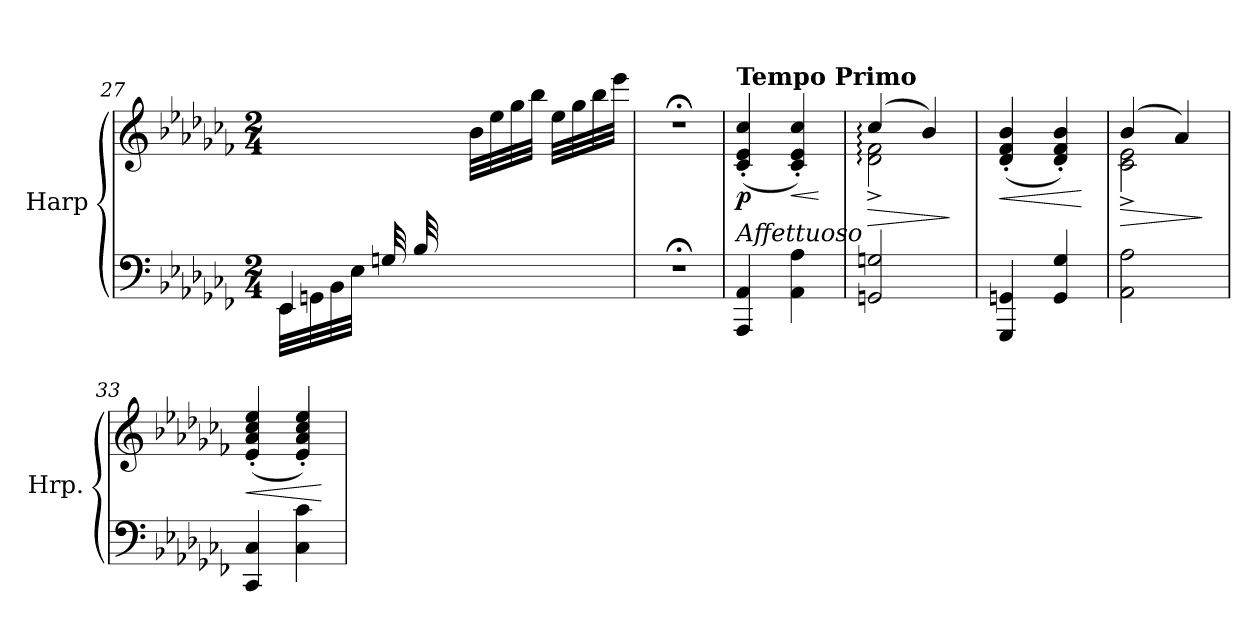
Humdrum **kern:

**kern	**kern	**dynam
*part1	*part1	*part1
*staff2	*staff1	*staff1/2
*I"Harp	*	*
*I'Hrp.	*	*
!!LO:LB:g=z
*clefF4	*clefG2	*
*k[b-e-a-d-g-c-f-]	*k[b-e-a-d-g-c-f-]	*
*M2/4	*M2/4	*
=27	=27	=27
*^	*	*
*	*^	*	*
(>32EE-\LLL	2ryy	4EE-/	8.ryy	.
32GGn\	.	.	.	.
32BB-\	.	.	.	.
32E-\JJJ	.	.	.	.
32Gn/LLL	.	.	.	.
32B-/	.	.	.	.
4ryy	.	.	32e-/	.
.	.	.	32g-/JJJ	.
.	.	4ryy	32b-\LLL	.
.	.	.	32ee-\	.
.	.	.	32gg-\	.
.	.	.	32bb-\JJJ	.
*	*	*	*8va	*
.	.	.	32eee-\LLL	.
.	.	.	32ggg-\	.
16ryy	.	.	32bbb-\	.
.	.	.	32eeee-\JJJ)	.
*v	*v	*v	*	*
=28	=28	=28
*	*X8va	*
2r;<	2r;<	.
=29	=29	=29
!	!LO:TX:a:B:t=Tempo Primo	!
!LO:TX:a:i:t=Affettuoso	!	!
!	!	!LO:DY:b
4AAA-/ 4AA-/	(<4c-/' 4e-/' 4cc-/'	p
!	!	!LO:HP:b
4AA-\ 4A-\	4c-/' 4e-/' 4cc-/')	<
.	.	[
=30	=30	=30
!	!	!LO:HP:b
*	*^	*
2GGn/ 2Gn/	(>4cc-:/	2d-\:^ 2f-\:^	>
.	4b-/)	.	.
*	*v	*v	*
.	.	]
!!LO:LB:g=z
=31	=31	=31
!	!	!LO:HP:b
4GGG-/ 4GGn/	(<4d-/' 4f-/' 4b-/'	<
4GG/ 4G-/	4d-/' 4f-/' 4b-/')	.
.	.	[
=32	=32	=32
!	!	!LO:HP:b
*	*^	*
2AA-\ 2A-\	(>4b-/	2c-\^ 2e-\^	>
.	4a-/)	.	.
*	*v	*v	*
.	.	]
=33	=33	=33
!	!	!LO:HP:b
4CC-/ 4C-/	(<4e-/' 4a-/' 4cc-/' 4ee-/'	<
4C-\ 4c-\	4e-/' 4a-/' 4cc-/' 4ee-/')	.
.	.	[
=	=	=
*-	*-	*-
